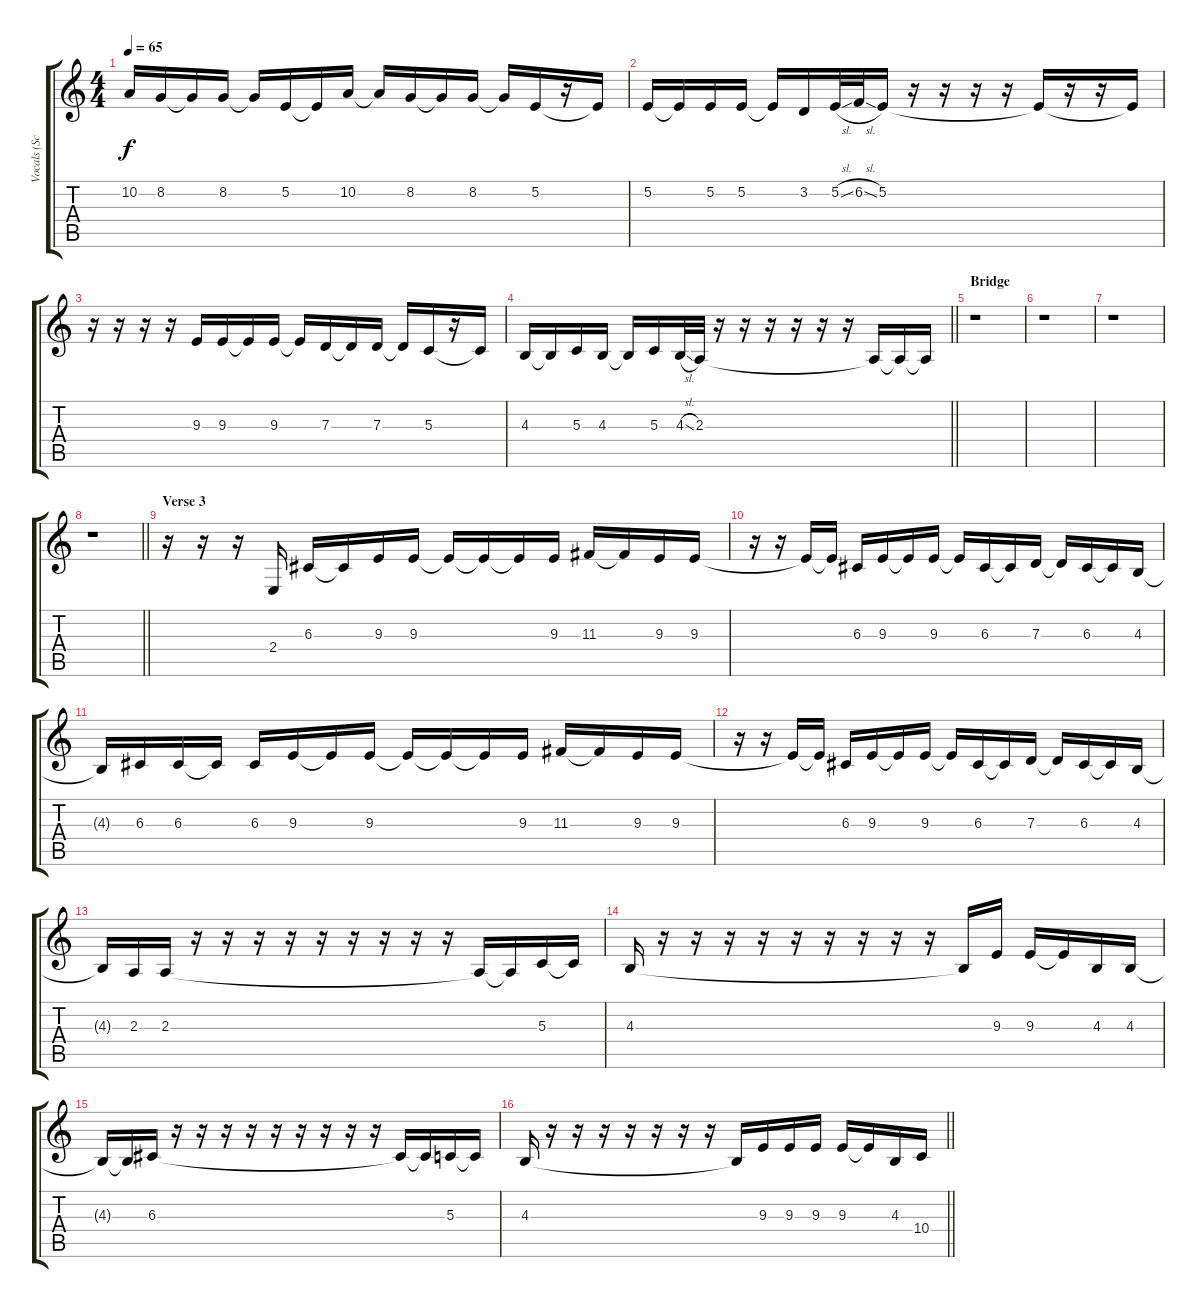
\track ("Vocals (Scott Weiland)" "Vocals (Sc") {instrument lead2sawtooth}
\staff {score tabs}
\tuning (E4 B3 G3 D3 A2 E2) {hide}
\ts (4 4)
\tempo 65
\clef g2
\ks c
10.2{t}.16{dy f} 8.2.16 8.2{t}.16 8.2.16 8.2{t}.16 5.2.16 5.2{t}.16 10.2.16 10.2{t}.16 8.2.16 8.2{t}.16 8.2.16 8.2{t}.16 5.2.16 r.16 5.2{t}.16 |
5.2.16 5.2{t}.16 5.2.16 5.2.16 5.2{t}.16 3.2.16 5.2{sl}.32 6.2{sl}.32 5.2.16 r.16 r.16 r.16 r.16 5.2{t}.16 r.16 r.16 5.2{t}.16 |
r.16 r.16 r.16 r.16 9.3.16 9.3.16 9.3{t}.16 9.3.16 9.3{t}.16 7.3.16 7.3{t}.16 7.3.16 7.3{t}.16 5.3.16 r.16 5.3{t}.16 |
\barLineRight lightlight
4.3.16 4.3{t}.16 5.3.16 4.3.16 4.3{t}.16 5.3.16 4.3{sl}.32 2.3.32 r.16 r.16 r.16 r.16 r.16 r.16 2.3{t}.16 2.3{t}.16 2.3{t}.16 |
\section ("" "Bridge")
r.1 |
r.1 |
r.1 |
\barLineRight lightlight
r.1 |
\section ("" "Verse 3")
r.16 r.16 r.16 2.4.16 6.3.16 6.3{t}.16 9.3.16 9.3.16 9.3{t}.16 9.3{t}.16 9.3{t}.16 9.3.16 11.3.16 11.3{t}.16 9.3.16 9.3.16 |
r.16 r.16 9.3{t}.16 9.3{t}.16 6.3.16 9.3.16 9.3{t}.16 9.3.16 9.3{t}.16 6.3.16 6.3{t}.16 7.3.16 7.3{t}.16 6.3.16 6.3{t}.16 4.3.16 |
4.3{t}.16 6.3.16 6.3.16 6.3{t}.16 6.3.16 9.3.16 9.3{t}.16 9.3.16 9.3{t}.16 9.3{t}.16 9.3{t}.16 9.3.16 11.3.16 11.3{t}.16 9.3.16 9.3.16 |
r.16 r.16 9.3{t}.16 9.3{t}.16 6.3.16 9.3.16 9.3{t}.16 9.3.16 9.3{t}.16 6.3.16 6.3{t}.16 7.3.16 7.3{t}.16 6.3.16 6.3{t}.16 4.3.16 |
4.3{t}.16 2.3.16 2.3.16 r.16 r.16 r.16 r.16 r.16 r.16 r.16 r.16 r.16 2.3{t}.16 2.3{t}.16 5.3.16 5.3{t}.16 |
4.3.16 r.16 r.16 r.16 r.16 r.16 r.16 r.16 r.16 r.16 4.3{t}.16 9.3.16 9.3.16 9.3{t}.16 4.3.16 4.3.16 |
4.3{t}.16 4.3{t}.16 6.3.16 r.16 r.16 r.16 r.16 r.16 r.16 r.16 r.16 r.16 6.3{t}.16 6.3{t}.16 5.3.16 5.3{t}.16 |
\barLineRight lightlight
4.3.16 r.16 r.16 r.16 r.16 r.16 r.16 r.16 4.3{t}.16 9.3.16 9.3.16 9.3.16 9.3.16 9.3{t}.16 4.3.16 10.4.16
